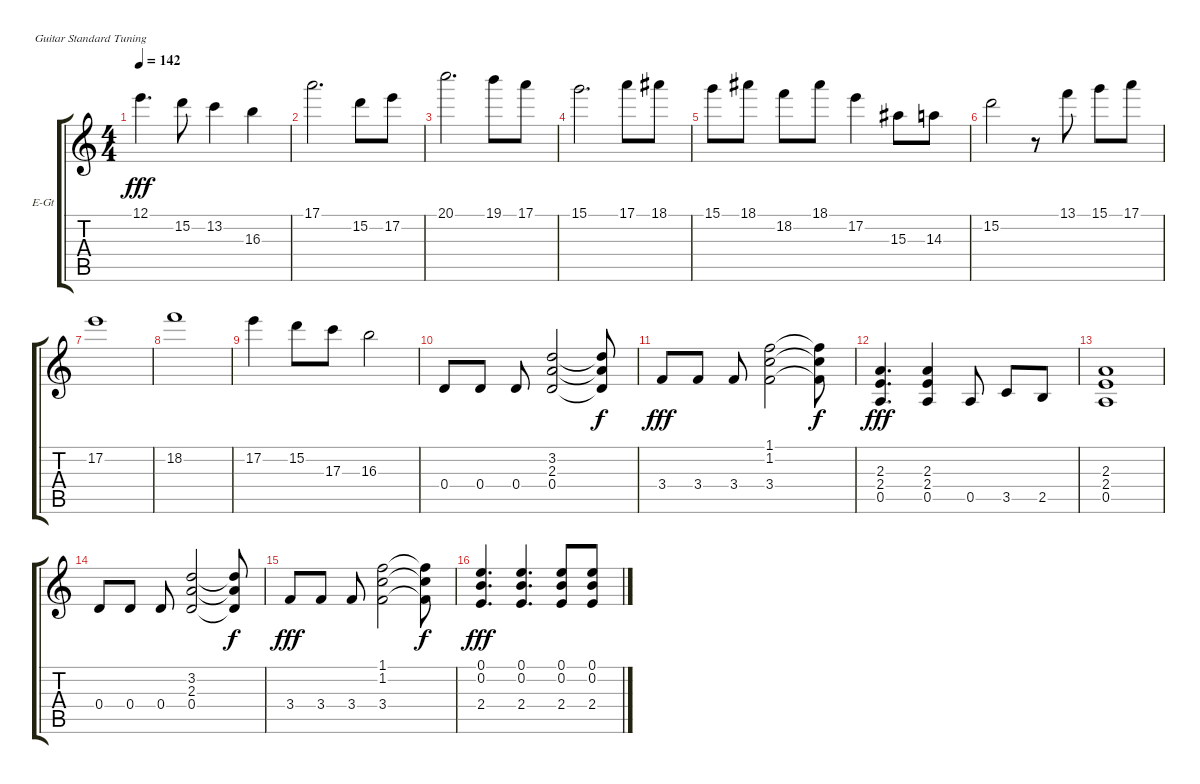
\bracketExtendMode groupsimilarinstruments
\firstSystemTrackNameOrientation horizontal
\otherSystemsTrackNameOrientation horizontal
\track ("Сергей Маврин" "E-Gt") {instrument distortionguitar}
\staff {score tabs}
\tuning (E4 B3 G3 D3 A2 E2)
\ts (4 4)
\tempo 142
\clef g2
\ks c
12.1.4{d dy fff} 15.2.8 13.2.4 16.3.4 |
17.1.2{d} 15.2.8 17.2.8 |
20.1.2{d} 19.1.8 17.1.8 |
15.1.2{d} 17.1.8 18.1.8 |
15.1.8 18.1.8 18.2.8 18.1.8 17.2.4 15.3.8 14.3.8 |
15.2.2 r.8 13.1.8 15.1.8 17.1.8 |
17.2.1 |
18.2.1 |
17.2.4 15.2.8 17.3.8 16.3.2 |
0.4.8 0.4.8 0.4.8 (3.2 2.3 0.4).2 (3.2{t} 2.3{t} 0.4{t}).8{dy f} |
3.4.8{dy fff} 3.4.8 3.4.8 (1.1 1.2 3.4).2 (1.1{t} 1.2{t} 3.4{t}).8{dy f} |
(2.3 2.4 0.5).4{d dy fff} (2.3 2.4 0.5).4 0.5.8 3.5.8 2.5.8 |
(2.3 2.4 0.5).1 |
0.4.8 0.4.8 0.4.8 (3.2 2.3 0.4).2 (3.2{t} 2.3{t} 0.4{t}).8{dy f} |
3.4.8{dy fff} 3.4.8 3.4.8 (1.1 1.2 3.4).2 (1.1{t} 1.2{t} 3.4{t}).8{dy f} |
(0.1 0.2 2.4).4{d dy fff} (0.1 0.2 2.4).4{d} (0.1 0.2 2.4).8 (0.1 0.2 2.4).8
